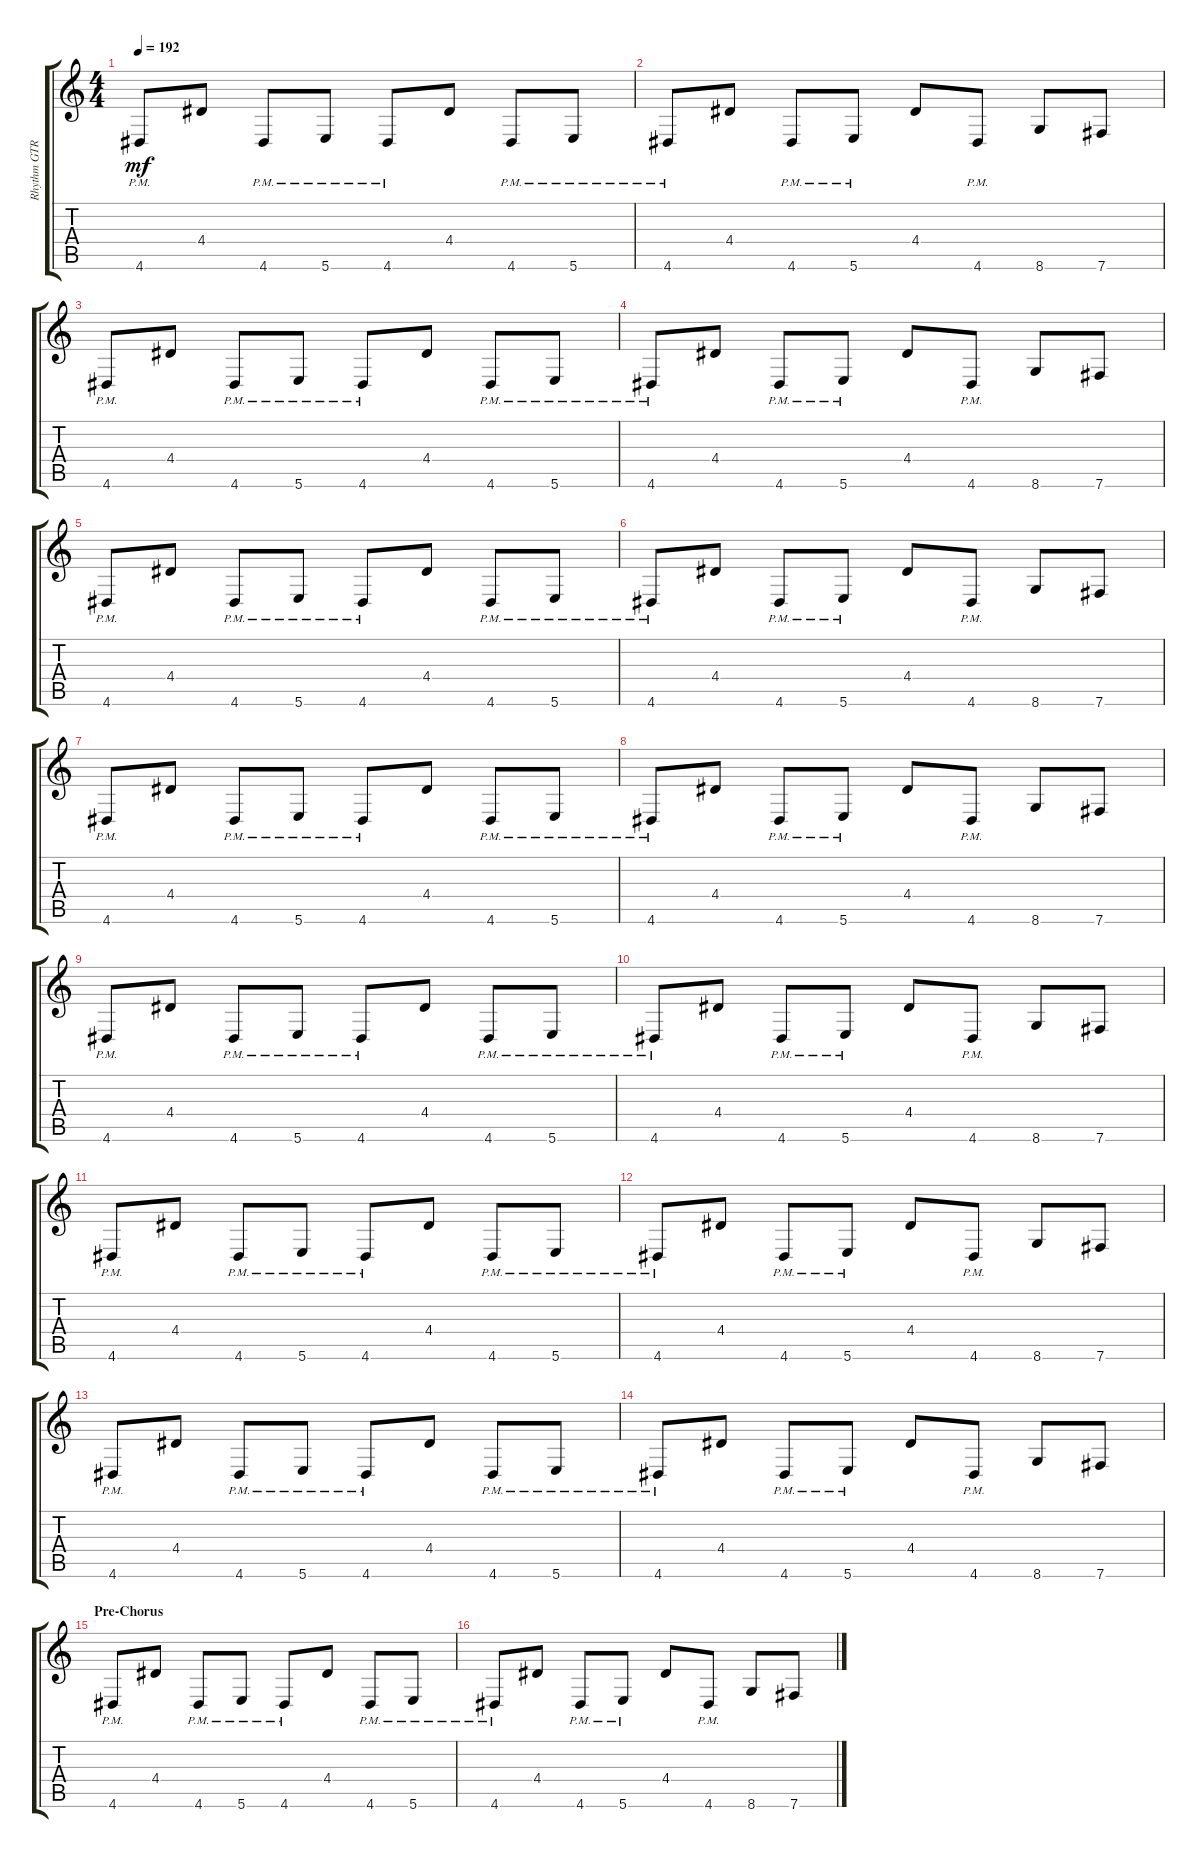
\track ("Rhythm GTR 2" "Rhythm GTR") {instrument distortionguitar}
\staff {score tabs}
\tuning (Db4 Ab3 E3 B2 Gb2 B1) {hide}
\ts (4 4)
\tempo 192
\clef g2
\ks aminor
4.6{pm}.8{dy mf} 4.4.8 4.6{pm}.8 5.6{pm}.8 4.6{pm}.8 4.4.8 4.6{pm}.8 5.6{pm}.8 |
4.6{pm}.8 4.4.8 4.6{pm}.8 5.6{pm}.8 4.4.8 4.6{pm}.8 8.6.8 7.6.8 |
4.6{pm}.8 4.4.8 4.6{pm}.8 5.6{pm}.8 4.6{pm}.8 4.4.8 4.6{pm}.8 5.6{pm}.8 |
4.6{pm}.8 4.4.8 4.6{pm}.8 5.6{pm}.8 4.4.8 4.6{pm}.8 8.6.8 7.6.8 |
4.6{pm}.8 4.4.8 4.6{pm}.8 5.6{pm}.8 4.6{pm}.8 4.4.8 4.6{pm}.8 5.6{pm}.8 |
4.6{pm}.8 4.4.8 4.6{pm}.8 5.6{pm}.8 4.4.8 4.6{pm}.8 8.6.8 7.6.8 |
4.6{pm}.8 4.4.8 4.6{pm}.8 5.6{pm}.8 4.6{pm}.8 4.4.8 4.6{pm}.8 5.6{pm}.8 |
4.6{pm}.8 4.4.8 4.6{pm}.8 5.6{pm}.8 4.4.8 4.6{pm}.8 8.6.8 7.6.8 |
4.6{pm}.8 4.4.8 4.6{pm}.8 5.6{pm}.8 4.6{pm}.8 4.4.8 4.6{pm}.8 5.6{pm}.8 |
4.6{pm}.8 4.4.8 4.6{pm}.8 5.6{pm}.8 4.4.8 4.6{pm}.8 8.6.8 7.6.8 |
4.6{pm}.8 4.4.8 4.6{pm}.8 5.6{pm}.8 4.6{pm}.8 4.4.8 4.6{pm}.8 5.6{pm}.8 |
4.6{pm}.8 4.4.8 4.6{pm}.8 5.6{pm}.8 4.4.8 4.6{pm}.8 8.6.8 7.6.8 |
4.6{pm}.8 4.4.8 4.6{pm}.8 5.6{pm}.8 4.6{pm}.8 4.4.8 4.6{pm}.8 5.6{pm}.8 |
4.6{pm}.8 4.4.8 4.6{pm}.8 5.6{pm}.8 4.4.8 4.6{pm}.8 8.6.8 7.6.8 |
\section ("" "Pre-Chorus")
4.6{pm}.8 4.4.8 4.6{pm}.8 5.6{pm}.8 4.6{pm}.8 4.4.8 4.6{pm}.8 5.6{pm}.8 |
4.6{pm}.8 4.4.8 4.6{pm}.8 5.6{pm}.8 4.4.8 4.6{pm}.8 8.6.8 7.6.8
